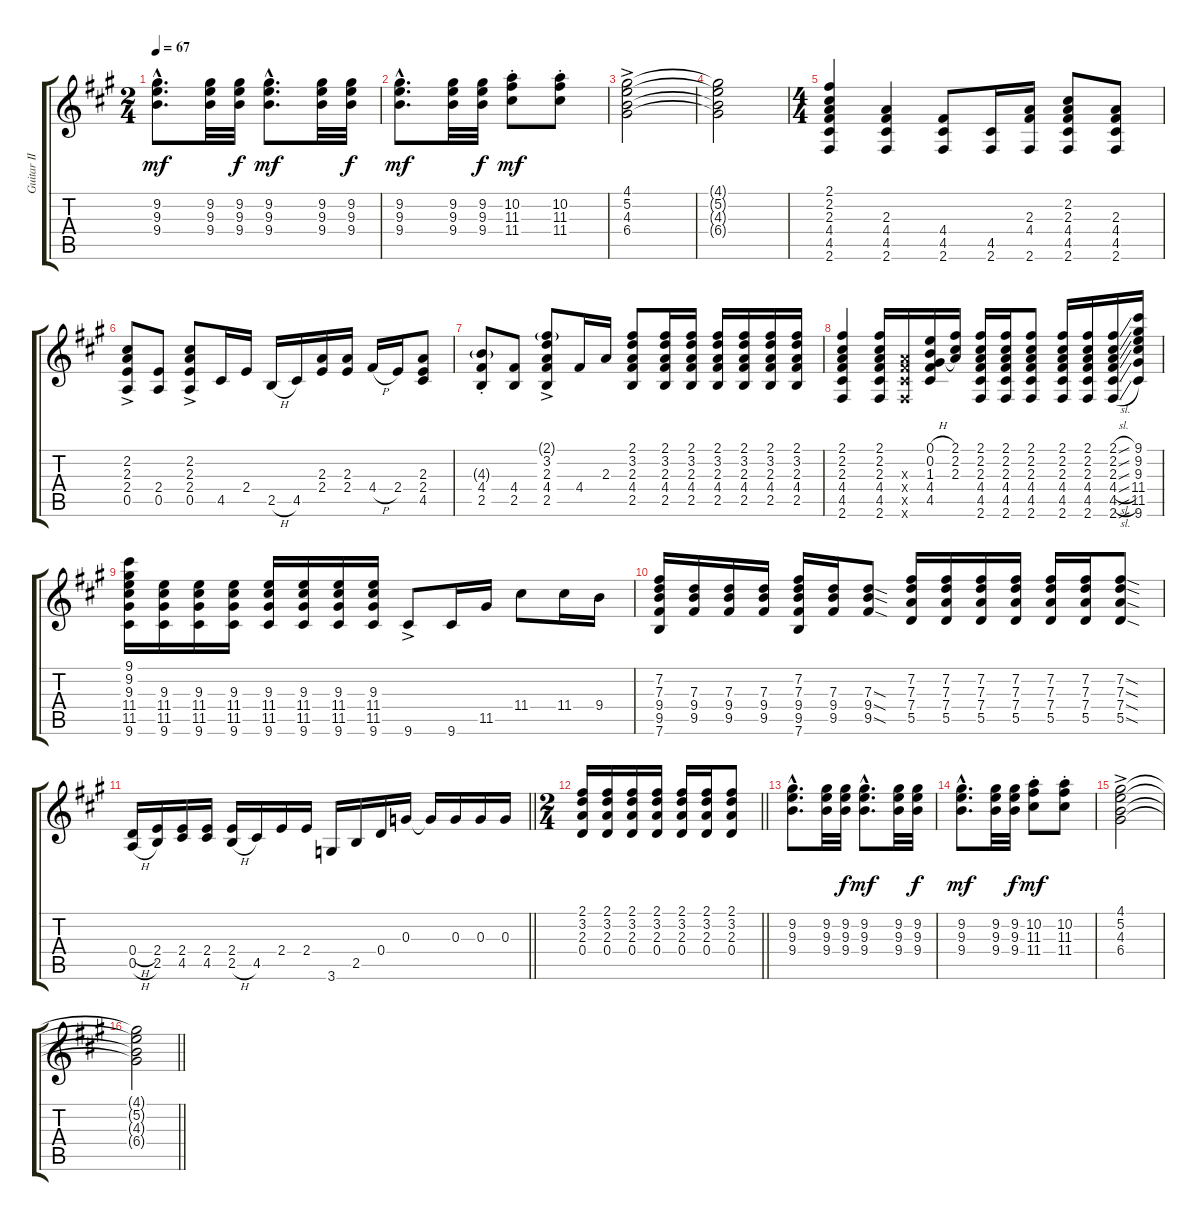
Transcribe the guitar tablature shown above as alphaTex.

\track ("Guitar II - Duane Allman" "Guitar II ") {instrument overdrivenguitar}
\staff {score tabs}
\tuning (E4 B3 G3 D3 A2 E2) {hide}
\ts (2 4)
\tempo 67
\clef g2
\ks a
(9.2{hac} 9.3{hac} 9.4{hac}).8{d dy mf} (9.2 9.3 9.4).32 (9.2 9.3 9.4).32{dy f} (9.2{hac} 9.3{hac} 9.4{hac}).8{d dy mf} (9.2 9.3 9.4).32 (9.2 9.3 9.4).32{dy f} |
(9.2{hac} 9.3{hac} 9.4{hac}).8{d dy mf} (9.2 9.3 9.4).32 (9.2 9.3 9.4).32{dy f} (10.2{st} 11.3{st} 11.4{st}).8{dy mf} (10.2{st} 11.3{st} 11.4{st}).8 |
(4.1{ac} 5.2{ac} 4.3{ac} 6.4{ac}).2 |
(4.1{t} 5.2{t} 4.3{t} 6.4{t}).2 |
\ts (4 4)
(2.1 2.2 2.3 4.4 4.5 2.6).4 (2.3 4.4 4.5 2.6).4 (4.4 4.5 2.6).8 (4.5 2.6).16 (2.3 4.4 2.6).16 (2.2 2.3 4.4 4.5 2.6).8 (2.3 4.4 4.5 2.6).8 |
(2.2{ac} 2.3{ac} 2.4{ac} 0.5{ac}).8 (2.4 0.5).8 (2.2{ac} 2.3{ac} 2.4{ac} 0.5{ac}).8 4.5.16 2.4.16 2.5{h}.16 4.5.16 (2.3 2.4).16 (2.3 2.4).16 4.4{h}.16 2.4.16 (2.3 2.4 4.5).8 |
(4.3{g st} 4.4{st} 2.5{st}).8 (4.4 2.5).8 (2.1{g ac} 3.2{ac} 2.3{ac} 4.4{ac} 2.5{ac}).8 4.4.16 2.3.16 (2.1 3.2 2.3 4.4 2.5).8 (2.1 3.2 2.3 4.4 2.5).16 (2.1 3.2 2.3 4.4 2.5).16 (2.1 3.2 2.3 4.4 2.5).16 (2.1 3.2 2.3 4.4 2.5).16 (2.1 3.2 2.3 4.4 2.5).16 (2.1 3.2 2.3 4.4 2.5).16 |
(2.1 2.2 2.3 4.4 4.5 2.6).4 (2.1 2.2 2.3 4.4 4.5 2.6).16 (2.3{x} 4.4{x} 4.5{x} 2.6{x}).16 (0.1{h} 0.2{h} 1.3{h} 4.4 4.5).16 (2.1 2.2 2.3).16 (2.1 2.2 2.3 4.4 4.5 2.6).16 (2.1 2.2 2.3 4.4 4.5 2.6).16 (2.1 2.2 2.3 4.4 4.5 2.6).8 (2.1 2.2 2.3 4.4 4.5 2.6).16 (2.1 2.2 2.3 4.4 4.5 2.6).16 (2.1{sl} 2.2{sl} 2.3{sl} 4.4{sl} 4.5{sl} 2.6{sl}).16 (9.1 9.2 9.3 11.4 11.5 9.6).16 |
(9.1 9.2 9.3 11.4 11.5 9.6).16 (9.3 11.4 11.5 9.6).16 (9.3 11.4 11.5 9.6).16 (9.3 11.4 11.5 9.6).16 (9.3 11.4 11.5 9.6).16 (9.3 11.4 11.5 9.6).16 (9.3 11.4 11.5 9.6).16 (9.3 11.4 11.5 9.6).16 9.6{ac}.8 9.6.16 11.5.16 11.4.8 11.4.16 9.4.16 |
(7.2 7.3 9.4 9.5 7.6).16 (7.3 9.4 9.5).16 (7.3 9.4 9.5).16 (7.3 9.4 9.5).16 (7.2 7.3 9.4 9.5 7.6).16 (7.3 9.4 9.5).16 (7.3{sod} 9.4{sod} 9.5{sod}).8 (7.2 7.3 7.4 5.5).16 (7.2 7.3 7.4 5.5).16 (7.2 7.3 7.4 5.5).16 (7.2 7.3 7.4 5.5).16 (7.2 7.3 7.4 5.5).16 (7.2 7.3 7.4 5.5).16 (7.2{sod} 7.3{sod} 7.4{sod} 5.5{sod}).8 |
\barLineRight lightlight
(0.4{h} 0.5{h}).16 (2.4 2.5).16 (2.4 4.5).16 (2.4 4.5).16 (2.4 2.5{h}).16 4.5.16 2.4.16 2.4.16 3.6.16 2.5.16 0.4.16 0.3.16 0.3{t}.16 0.3.16 0.3.16 0.3.16 |
\ts (2 4)
\barLineRight lightlight
(2.1 3.2 2.3 0.4).16 (2.1 3.2 2.3 0.4).16 (2.1 3.2 2.3 0.4).16 (2.1 3.2 2.3 0.4).16 (2.1 3.2 2.3 0.4).16 (2.1 3.2 2.3 0.4).16 (2.1 3.2 2.3 0.4).8 |
(9.2{hac} 9.3{hac} 9.4{hac}).8{d} (9.2 9.3 9.4).32 (9.2 9.3 9.4).32{dy f} (9.2{hac} 9.3{hac} 9.4{hac}).8{d dy mf} (9.2 9.3 9.4).32 (9.2 9.3 9.4).32{dy f} |
(9.2{hac} 9.3{hac} 9.4{hac}).8{d dy mf} (9.2 9.3 9.4).32 (9.2 9.3 9.4).32{dy f} (10.2{st} 11.3{st} 11.4{st}).8{dy mf} (10.2{st} 11.3{st} 11.4{st}).8 |
(4.1{ac} 5.2{ac} 4.3{ac} 6.4{ac}).2 |
\barLineRight lightlight
(4.1{t} 5.2{t} 4.3{t} 6.4{t}).2
